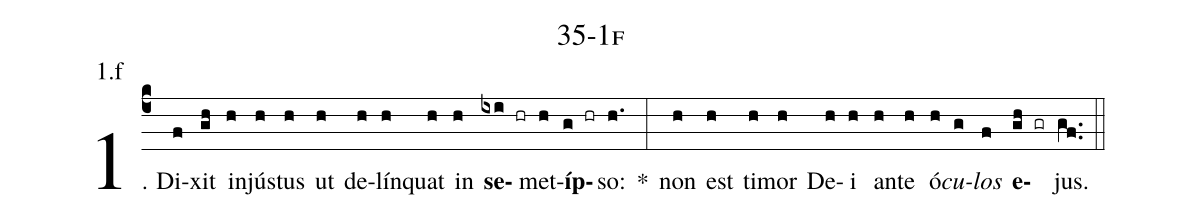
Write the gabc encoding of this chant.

name: 35-1f;
annotation: 1.f;
%%
(c4)1. Di(f)xit(gh) in(h)jús(h)tus(h) ut(h) de(h)lín(h)quat(h) in(h) <b>se</b>(ixi hr)met(h)<b>íp</b>(g hr)so:(h.) *(:) non(h) est(h) ti(h)mor(h) De(h)i(h) an(h)te(h) ó(h)<i>cu</i>(g)<i>los</i>(f) <b>e</b>(gh gr)jus.(gf..) (::)
